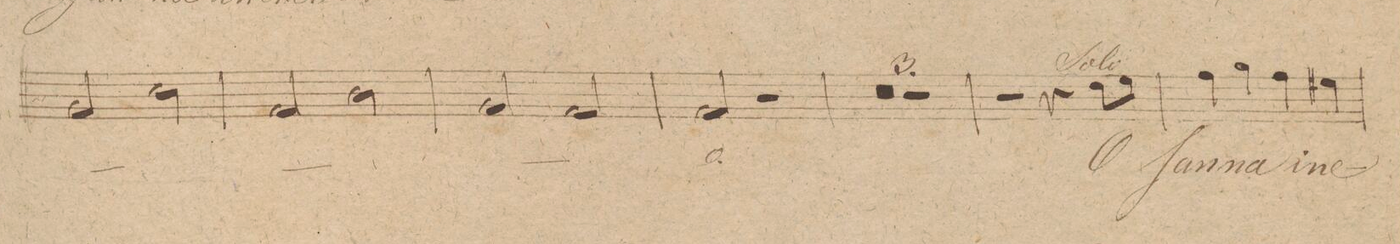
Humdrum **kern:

**kern	**text	**dynam
*I"Tenore.	*	*
*clefC4	*	*
*k[f#c#g#]	*	*
*met(c)	*	*
*M4/4	*	*
2F#/	.	.
2B\	.	.
=71	=71	=71
2E/	.	.
2A\	.	.
=72	=72	=72
2F#/	.	.
2E/	.	.
=73	=73	=73
2E/	-o.	.
2r	.	.
=74	=74	=74
0r	.	.
=75	=75	=75
=76	=76	=76
1r	.	.
=77	=77	=77
2r	.	.
4r	.	.
8c#\L	O-	.
8d\J	.	.
=78	=78	=78
4e\	-ſan-	.
4f#\	-na	.
4e\	in	.
4d#X\	e-	.
=79	=79	=79
*-	*-	*-
